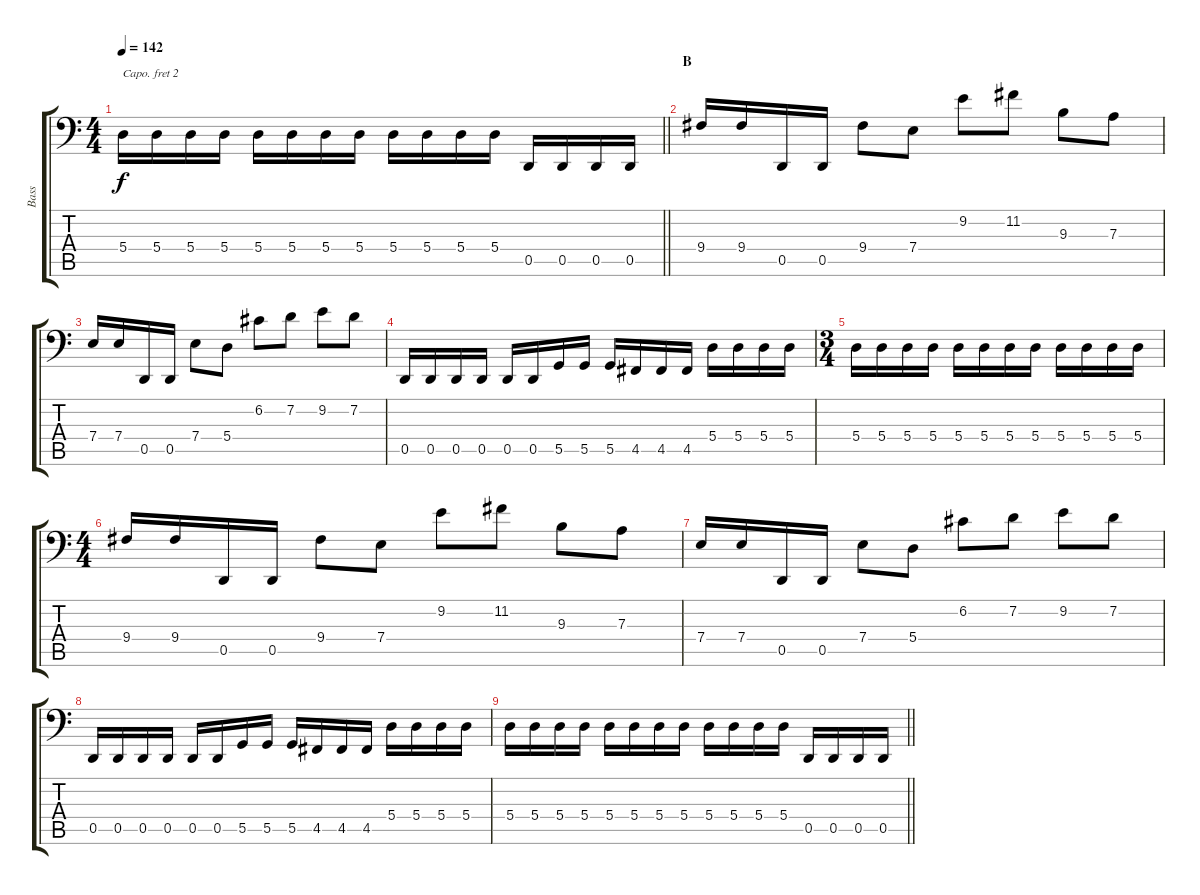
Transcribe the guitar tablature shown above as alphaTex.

\track ("Bass" "Bass") {instrument electricbasspick}
\staff {score tabs}
\capo 2
\tuning (Bb2 F2 C2 G1 C1 A0) {hide}
\ts (4 4)
\tempo 142
\clef f4
\barLineRight lightlight
\ks c
5.4.16{dy f} 5.4.16 5.4.16 5.4.16 5.4.16 5.4.16 5.4.16 5.4.16 5.4.16 5.4.16 5.4.16 5.4.16 0.5.16 0.5.16 0.5.16 0.5.16 |
\section ("" "B")
9.4.16 9.4.16 0.5.16 0.5.16 9.4.8 7.4.8 9.2.8 11.2.8 9.3.8 7.3.8 |
7.4.16 7.4.16 0.5.16 0.5.16 7.4.8 5.4.8 6.2.8 7.2.8 9.2.8 7.2.8 |
0.5.16 0.5.16 0.5.16 0.5.16 0.5.16 0.5.16 5.5.16 5.5.16 5.5.16 4.5.16 4.5.16 4.5.16 5.4.16 5.4.16 5.4.16 5.4.16 |
\ts (3 4)
5.4.16 5.4.16 5.4.16 5.4.16 5.4.16 5.4.16 5.4.16 5.4.16 5.4.16 5.4.16 5.4.16 5.4.16 |
\ts (4 4)
9.4.16 9.4.16 0.5.16 0.5.16 9.4.8 7.4.8 9.2.8 11.2.8 9.3.8 7.3.8 |
7.4.16 7.4.16 0.5.16 0.5.16 7.4.8 5.4.8 6.2.8 7.2.8 9.2.8 7.2.8 |
0.5.16 0.5.16 0.5.16 0.5.16 0.5.16 0.5.16 5.5.16 5.5.16 5.5.16 4.5.16 4.5.16 4.5.16 5.4.16 5.4.16 5.4.16 5.4.16 |
\barLineRight lightlight
5.4.16 5.4.16 5.4.16 5.4.16 5.4.16 5.4.16 5.4.16 5.4.16 5.4.16 5.4.16 5.4.16 5.4.16 0.5.16 0.5.16 0.5.16 0.5.16
